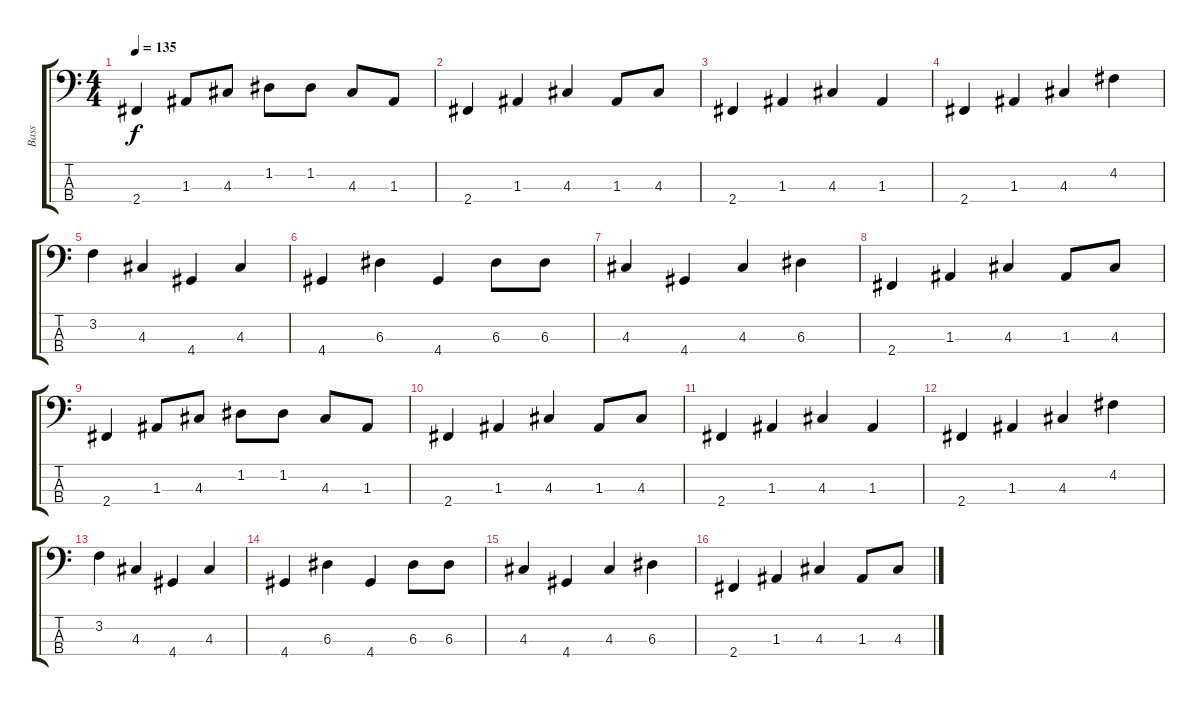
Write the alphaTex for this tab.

\track ("Bass" "Bass") {instrument electricbassfinger}
\staff {score tabs}
\tuning (G2 D2 A1 E1) {hide}
\ts (4 4)
\tempo 135
\clef f4
\ks c
2.4.4{dy f} 1.3.8 4.3.8 1.2.8 1.2.8 4.3.8 1.3.8 |
2.4.4 1.3.4 4.3.4 1.3.8 4.3.8 |
2.4.4 1.3.4 4.3.4 1.3.4 |
2.4.4 1.3.4 4.3.4 4.2.4 |
3.2.4 4.3.4 4.4.4 4.3.4 |
4.4.4 6.3.4 4.4.4 6.3.8 6.3.8 |
4.3.4 4.4.4 4.3.4 6.3.4 |
2.4.4 1.3.4 4.3.4 1.3.8 4.3.8 |
2.4.4 1.3.8 4.3.8 1.2.8 1.2.8 4.3.8 1.3.8 |
2.4.4 1.3.4 4.3.4 1.3.8 4.3.8 |
2.4.4 1.3.4 4.3.4 1.3.4 |
2.4.4 1.3.4 4.3.4 4.2.4 |
3.2.4 4.3.4 4.4.4 4.3.4 |
4.4.4 6.3.4 4.4.4 6.3.8 6.3.8 |
4.3.4 4.4.4 4.3.4 6.3.4 |
2.4.4 1.3.4 4.3.4 1.3.8 4.3.8
